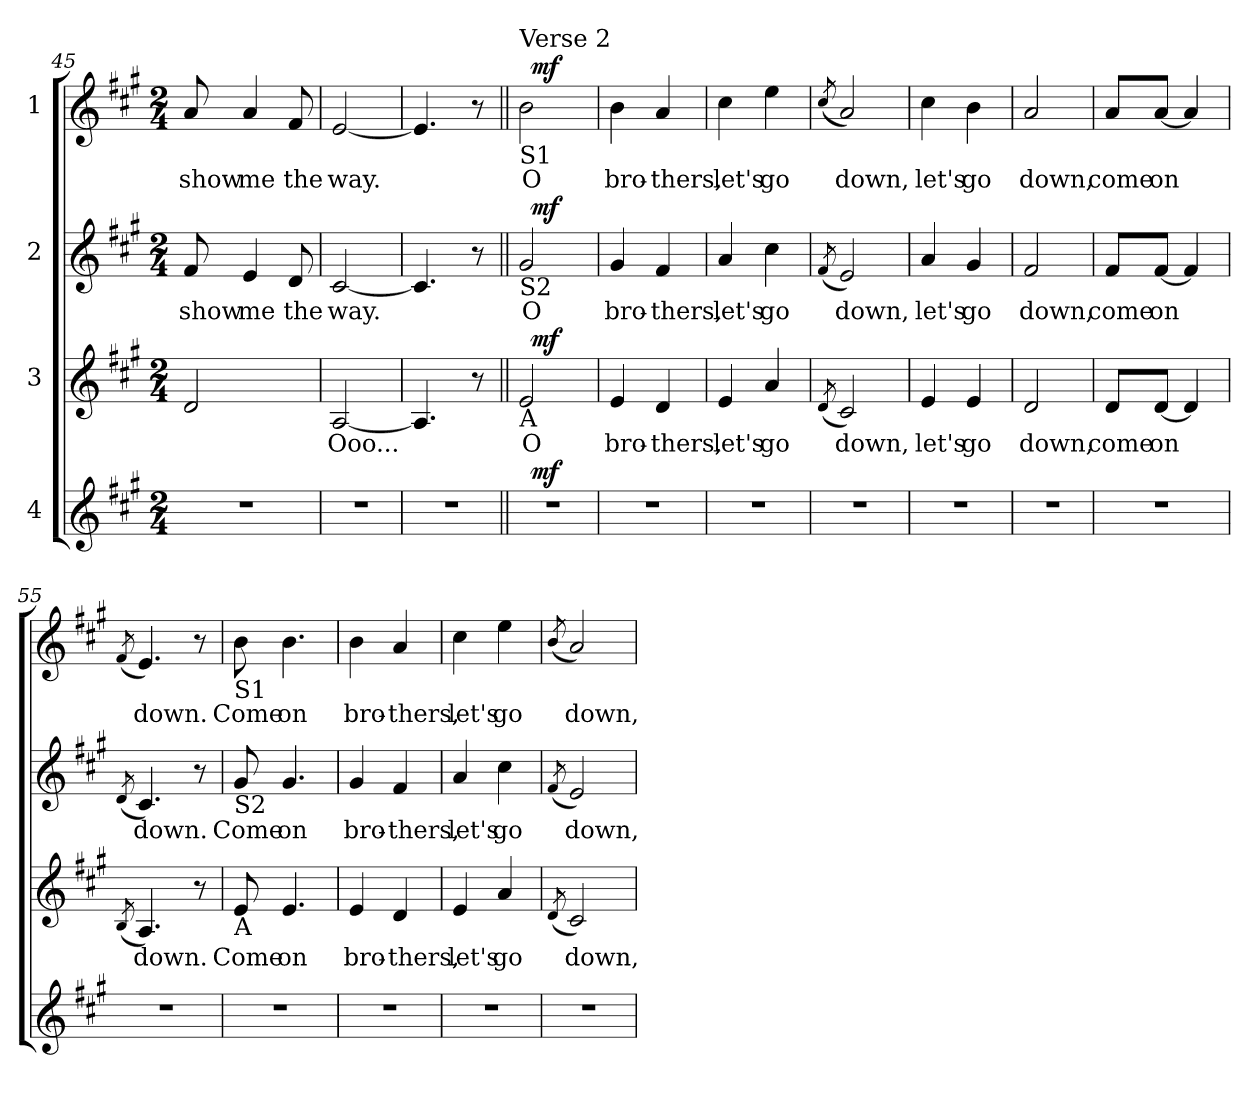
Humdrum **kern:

**kern	**dynam	**kern	**text	**dynam	**kern	**text	**dynam	**kern	**text	**dynam
*part4	*part4	*part3	*part3	*part3	*part2	*part2	*part2	*part1	*part1	*part1
*staff4	*staff4	*staff3	*staff3	*staff3	*staff2	*staff2	*staff2	*staff1	*staff1	*staff1
*I"4	*	*I"3	*	*	*I"2	*	*	*I"1	*	*
*clefG2	*	*clefG2	*	*	*clefG2	*	*	*clefG2	*	*
*k[f#c#g#]	*	*k[f#c#g#]	*	*	*k[f#c#g#]	*	*	*k[f#c#g#]	*	*
*A:	*	*A:	*	*	*A:	*	*	*A:	*	*
*M2/4	*	*M2/4	*	*	*M2/4	*	*	*M2/4	*	*
=45	=45	=45	=45	=45	=45	=45	=45	=45	=45	=45
2r	.	2d/	.	.	8f#/	show	.	8a/	show	.
.	.	.	.	.	4e/	me	.	4a/	me	.
.	.	.	.	.	8d/	the	.	8f#/	the	.
=46	=46	=46	=46	=46	=46	=46	=46	=46	=46	=46
2r	.	[2A/	Ooo...	.	[2c#/	way.	.	[2e/	way.	.
=47	=47	=47	=47	=47	=47	=47	=47	=47	=47	=47
2r	.	4.A/]	.	.	4.c#/]	.	.	4.e/]	.	.
.	.	8r	.	.	8r	.	.	8r	.	.
!!LO:LB:g=z
=48||	=48||	=48||	=48||	=48||	=48||	=48||	=48||	=48||	=48||	=48||
*^	*	*^	*	*	*^	*	*	*^	*	*
!	!	!	!	!	!	!	!	!	!	!	!LO:TX:a:t=Verse 2	!	!	!
!	!	!	!	!	!	!	!	!	!	!	!LO:TX:b:t=S1	!	!	!
!	!	!	!	!	!	!	!LO:TX:b:t=S2	!	!	!	!	!	!	!
!	!	!	!LO:TX:b:t=A	!	!	!	!	!	!	!	!	!	!	!
2r	32ryy	.	2e/	32ryy	O	.	2g#/	32ryy	O	.	2b\	32ryy	O	.
!	!	!LO:DY:a	!	!	!	!LO:DY:a	!	!	!	!LO:DY:a	!	!	!	!LO:DY:a
.	4...ryy	mf	.	4...ryy	.	mf	.	4...ryy	.	mf	.	4...ryy	.	mf
*v	*v	*	*	*	*	*	*v	*v	*	*	*v	*v	*	*
*	*	*v	*v	*	*	*	*	*	*	*	*
=49	=49	=49	=49	=49	=49	=49	=49	=49	=49	=49
2r	.	4e/	bro-	.	4g#/	bro-	.	4b\	bro-	.
.	.	4d/	-thers,	.	4f#/	-thers,	.	4a/	-thers,	.
=50	=50	=50	=50	=50	=50	=50	=50	=50	=50	=50
2r	.	4e/	let's	.	4a/	let's	.	4cc#\	let's	.
.	.	4a/	go	.	4cc#\	go	.	4ee\	go	.
=51	=51	=51	=51	=51	=51	=51	=51	=51	=51	=51
.	.	(8qd/	.	.	(8qf#/	.	.	(8qcc#/	.	.
2r	.	2c#/)	down,	.	2e/)	down,	.	2a/)	down,	.
=52	=52	=52	=52	=52	=52	=52	=52	=52	=52	=52
2r	.	4e/	let's	.	4a/	let's	.	4cc#\	let's	.
.	.	4e/	go	.	4g#/	go	.	4b\	go	.
=53	=53	=53	=53	=53	=53	=53	=53	=53	=53	=53
2r	.	2d/	down,	.	2f#/	down,	.	2a/	down,	.
=54	=54	=54	=54	=54	=54	=54	=54	=54	=54	=54
2r	.	8d/L	come	.	8f#/L	come	.	8a/L	come	.
.	.	[8d/J	on	.	[8f#/J	on	.	[8a/J	on	.
.	.	4d/]	.	.	4f#/]	.	.	4a/]	.	.
=55	=55	=55	=55	=55	=55	=55	=55	=55	=55	=55
.	.	(8qB/	.	.	(8qd/	.	.	(8qf#/	.	.
2r	.	4.A/)	down.	.	4.c#/)	down.	.	4.e/)	down.	.
.	.	8r	.	.	8r	.	.	8r	.	.
!!LO:PB:g=z
=56	=56	=56	=56	=56	=56	=56	=56	=56	=56	=56
!	!	!	!	!	!	!	!	!LO:TX:b:t=S1	!	!
!	!	!	!	!	!LO:TX:b:t=S2	!	!	!	!	!
!	!	!LO:TX:b:t=A	!	!	!	!	!	!	!	!
2r	.	8e/	Come	.	8g#/	Come	.	8b\	Come	.
.	.	4.e/	on	.	4.g#/	on	.	4.b\	on	.
=57	=57	=57	=57	=57	=57	=57	=57	=57	=57	=57
2r	.	4e/	bro-	.	4g#/	bro-	.	4b\	bro-	.
.	.	4d/	-thers,	.	4f#/	-thers,	.	4a/	-thers,	.
=58	=58	=58	=58	=58	=58	=58	=58	=58	=58	=58
2r	.	4e/	let's	.	4a/	let's	.	4cc#\	let's	.
.	.	4a/	go	.	4cc#\	go	.	4ee\	go	.
=59	=59	=59	=59	=59	=59	=59	=59	=59	=59	=59
.	.	(8qd/	.	.	(8qf#/	.	.	(8qb/	.	.
2r	.	2c#/)	down,	.	2e/)	down,	.	2a/)	down,	.
=	=	=	=	=	=	=	=	=	=	=
*-	*-	*-	*-	*-	*-	*-	*-	*-	*-	*-
